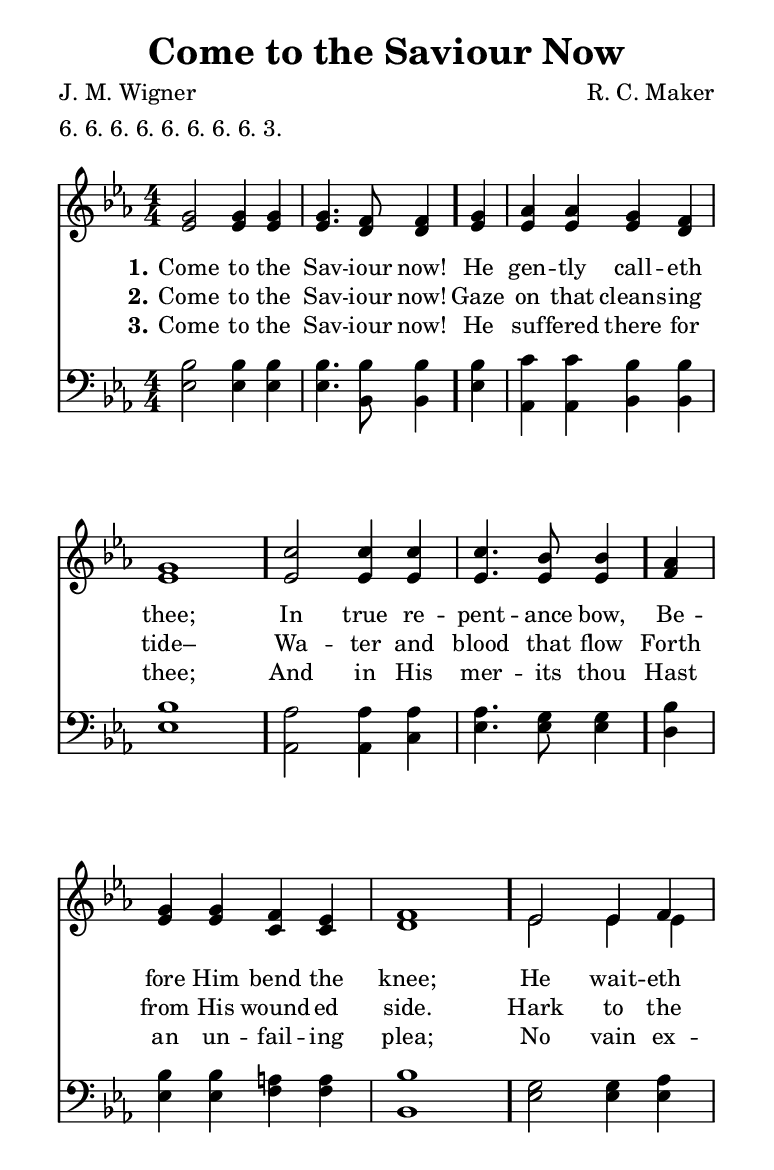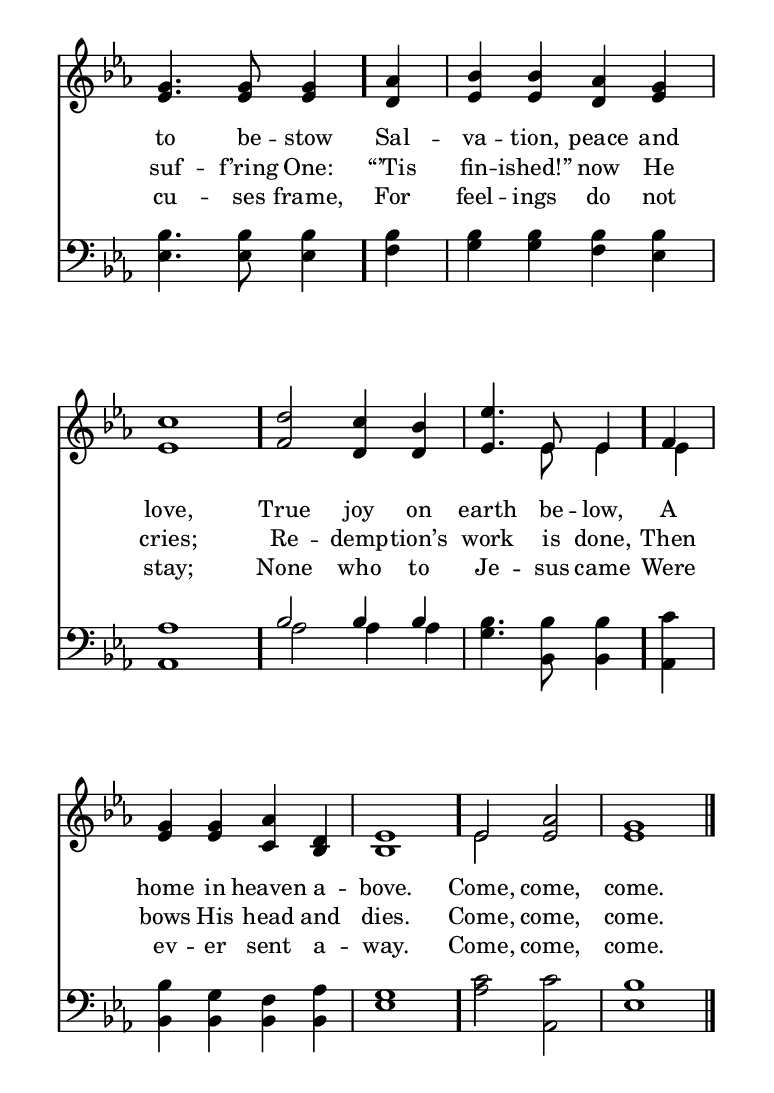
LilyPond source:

\include "common/global.ily"
\paper {
  \include "common/paper.ily"
}

\header{
  %gospel
  hymnnumber = "73"
  title = "Come to the Saviour Now"
  tunename = "Maker"
  meter = "6. 6. 6. 6. 6. 6. 6. 6. 3." % from Little Flock
  poet = "J. M. Wigner"
  composer = "R. C. Maker"
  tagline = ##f
}

% for fermata in MIDI
ta = { \tempo 4=104 }
tb = { \tempo 4=52  }

patternAA = { c2 c4 c4 | c4. c8 c4 }
patternBA = { c4 | c4 c4 c4 c4 | c1 }
patternCA = { c4 | c4 c4 c4 c4 | c1 }
patternDA = { c2 c2 | c1 }

global = {
  \include "common/overrides.ily"
  \override Staff.TimeSignature.style = #'numbered
  \time 4/4
  \override Score.MetronomeMark.transparent = ##t % hide all fermata changes too
  \ta
  \key ees \major
  \autoBeamOff
}

notesSoprano = {
\global
\relative c'' {

  \changePitch \patternAA { g g g | g f f }
  \changePitch \patternBA { g | aes aes g f | g }
  \changePitch \patternAA { c c c | c bes bes }
  \changePitch \patternBA { aes | g g f ees | f }

  \changePitch \patternAA { ees ees f | g g g }
  \changePitch \patternCA { aes | bes bes aes g | c }
  \changePitch \patternAA { d c bes | ees ees, ees }
  \changePitch \patternCA { f | g g aes d, | ees }
  \changePitch \patternDA { ees aes | g }

  \bar "|."

}
}

notesAlto = {
\global
\relative e' {

  \changePitch \patternAA { ees ees ees | ees d d }
  \changePitch \patternBA { ees | ees ees ees d | ees }
  \changePitch \patternAA { ees ees ees | ees ees ees }
  \changePitch \patternBA { f | ees ees c c | d }

  \changePitch \patternAA { ees ees ees | ees ees ees }
  \changePitch \patternCA { d | ees ees d ees | ees }
  \changePitch \patternAA { f d d | ees ees ees }
  \changePitch \patternCA { ees | ees ees c bes | bes }
  \changePitch \patternDA { ees ees | ees }

}
}

notesTenor = {
\global
\relative a {

  \changePitch \patternAA { bes bes bes | bes bes bes }
  \changePitch \patternBA { bes | c c bes bes | bes }
  \changePitch \patternAA { aes aes aes | aes g g }
  \changePitch \patternBA { bes | bes bes a a | bes }

  \changePitch \patternAA { g g aes | bes bes bes }
  \changePitch \patternCA { bes | bes bes bes bes | aes }
  \changePitch \patternAA { bes bes bes | bes bes bes }
  \changePitch \patternCA { c | bes g f aes | g }
  \changePitch \patternDA { c c | bes }

}
}

notesBass = {
\global
\relative f {

  \changePitch \patternAA { ees ees ees | ees bes bes }
  \changePitch \patternBA { ees | aes, aes bes bes | ees }
  \changePitch \patternAA { aes, aes c | ees ees ees }
  \changePitch \patternBA { d | ees ees f f | bes, }

  \changePitch \patternAA { ees ees ees | ees ees ees }
  \changePitch \patternCA { f | g g f ees | aes, }
  \changePitch \patternAA { aes' aes aes | g bes, bes }
  \changePitch \patternCA { aes | bes bes bes bes | ees }
  \changePitch \patternDA { aes aes, | ees' }

}
}

wordsA = \lyricmode {
\set stanza = "1."

Come to the Sav -- iour now! \bar "."
He gen -- tly call -- eth thee; \bar "." \eogbreak
In true re -- pent -- ance bow, \bar "."
Be -- fore Him bend the knee; \bar "." \eogbreak
He wait -- eth to be -- stow \bar "."
Sal -- va -- tion, peace and love, \bar "."
True joy on earth be -- low, \bar "."
A home in heaven a -- bove. \bar "."
Come, come, come. \bar "."

}

wordsB = \lyricmode {
\set stanza = "2."

Come to the Sav -- iour now!
Gaze on that cleans -- ing tide–
Wa -- ter and blood that flow
Forth from His wound -- ed side.
Hark to the suf -- f’ring One:
“’Tis fin -- ished!” now He cries;
Re -- demp -- tion’s work is done,
Then bows His head and dies.
Come, come, come.

}

wordsC = \lyricmode {
\set stanza = "3."

Come to the Sav -- iour now!
He suf -- fered there for thee;
And in His mer -- its thou
Hast an un -- fail -- ing plea;
No vain ex -- cu -- ses frame,
For feel -- ings do not stay;
None who to Je -- sus came
Were ev -- er sent a -- way.
Come, come, come.

}

\score {
  \context ChoirStaff <<
    \context Staff = upper <<
      \set Staff.autoBeaming = ##f
      \set ChoirStaff.systemStartDelimiter = #'SystemStartBar
      \set ChoirStaff.printPartCombineTexts = ##f
      \partcombine #'(2 . 9) \notesSoprano \notesAlto
      \context NullVoice = sopranos { \voiceOne << \notesSoprano >> }
      \context Lyrics = one   \lyricsto sopranos \wordsA
      \context Lyrics = two   \lyricsto sopranos \wordsB
      \context Lyrics = three \lyricsto sopranos \wordsC
    >>
    \context Staff = men <<
      \set Staff.autoBeaming = ##f
      \clef bass
      \set ChoirStaff.printPartCombineTexts = ##f
      \partcombine #'(2 . 9) \notesTenor \notesBass
    >>
  >>
  \layout {
    \include "common/layout.ily"
  }
  \midi{
    \include "common/midi.ily"
  }
}

\version "2.19.49"  % necessary for upgrading to future LilyPond versions.

% vi:set et ts=2 sw=2 ai nocindent syntax=lilypond:
